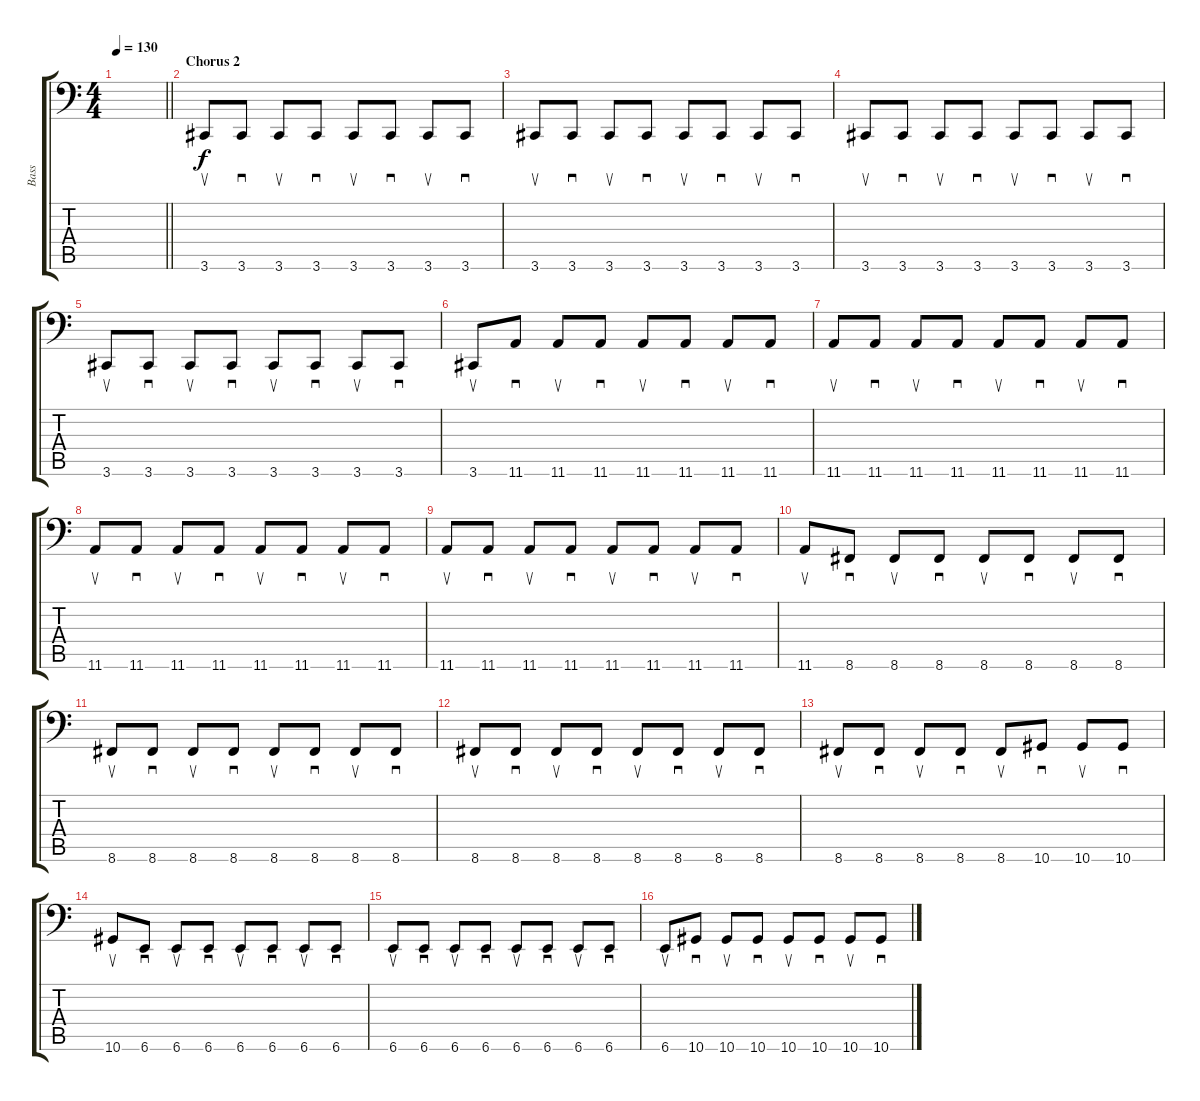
\track ("Bass" "Bass") {instrument electricbassfinger}
\staff {score tabs}
\tuning (C3 G2 Eb2 Bb1 F1 Bb0) {hide}
\ts (4 4)
\tempo 130
\clef f4
\barLineRight lightlight
\ks c
|
\section ("" "Chorus 2")
3.6.8{su} 3.6.8{sd} 3.6.8{su} 3.6.8{sd} 3.6.8{su} 3.6.8{sd} 3.6.8{su} 3.6.8{sd} |
3.6.8{su} 3.6.8{sd} 3.6.8{su} 3.6.8{sd} 3.6.8{su} 3.6.8{sd} 3.6.8{su} 3.6.8{sd} |
3.6.8{su} 3.6.8{sd} 3.6.8{su} 3.6.8{sd} 3.6.8{su} 3.6.8{sd} 3.6.8{su} 3.6.8{sd} |
3.6.8{su} 3.6.8{sd} 3.6.8{su} 3.6.8{sd} 3.6.8{su} 3.6.8{sd} 3.6.8{su} 3.6.8{sd} |
3.6.8{su} 11.6.8{sd} 11.6.8{su} 11.6.8{sd} 11.6.8{su} 11.6.8{sd} 11.6.8{su} 11.6.8{sd} |
11.6.8{su} 11.6.8{sd} 11.6.8{su} 11.6.8{sd} 11.6.8{su} 11.6.8{sd} 11.6.8{su} 11.6.8{sd} |
11.6.8{su} 11.6.8{sd} 11.6.8{su} 11.6.8{sd} 11.6.8{su} 11.6.8{sd} 11.6.8{su} 11.6.8{sd} |
11.6.8{su} 11.6.8{sd} 11.6.8{su} 11.6.8{sd} 11.6.8{su} 11.6.8{sd} 11.6.8{su} 11.6.8{sd} |
11.6.8{su} 8.6.8{sd} 8.6.8{su} 8.6.8{sd} 8.6.8{su} 8.6.8{sd} 8.6.8{su} 8.6.8{sd} |
8.6.8{su} 8.6.8{sd} 8.6.8{su} 8.6.8{sd} 8.6.8{su} 8.6.8{sd} 8.6.8{su} 8.6.8{sd} |
8.6.8{su} 8.6.8{sd} 8.6.8{su} 8.6.8{sd} 8.6.8{su} 8.6.8{sd} 8.6.8{su} 8.6.8{sd} |
8.6.8{su} 8.6.8{sd} 8.6.8{su} 8.6.8{sd} 8.6.8{su} 10.6.8{sd} 10.6.8{su} 10.6.8{sd} |
10.6.8{su} 6.6.8{sd} 6.6.8{su} 6.6.8{sd} 6.6.8{su} 6.6.8{sd} 6.6.8{su} 6.6.8{sd} |
6.6.8{su} 6.6.8{sd} 6.6.8{su} 6.6.8{sd} 6.6.8{su} 6.6.8{sd} 6.6.8{su} 6.6.8{sd} |
6.6.8{su} 10.6.8{sd} 10.6.8{su} 10.6.8{sd} 10.6.8{su} 10.6.8{sd} 10.6.8{su} 10.6.8{sd}
